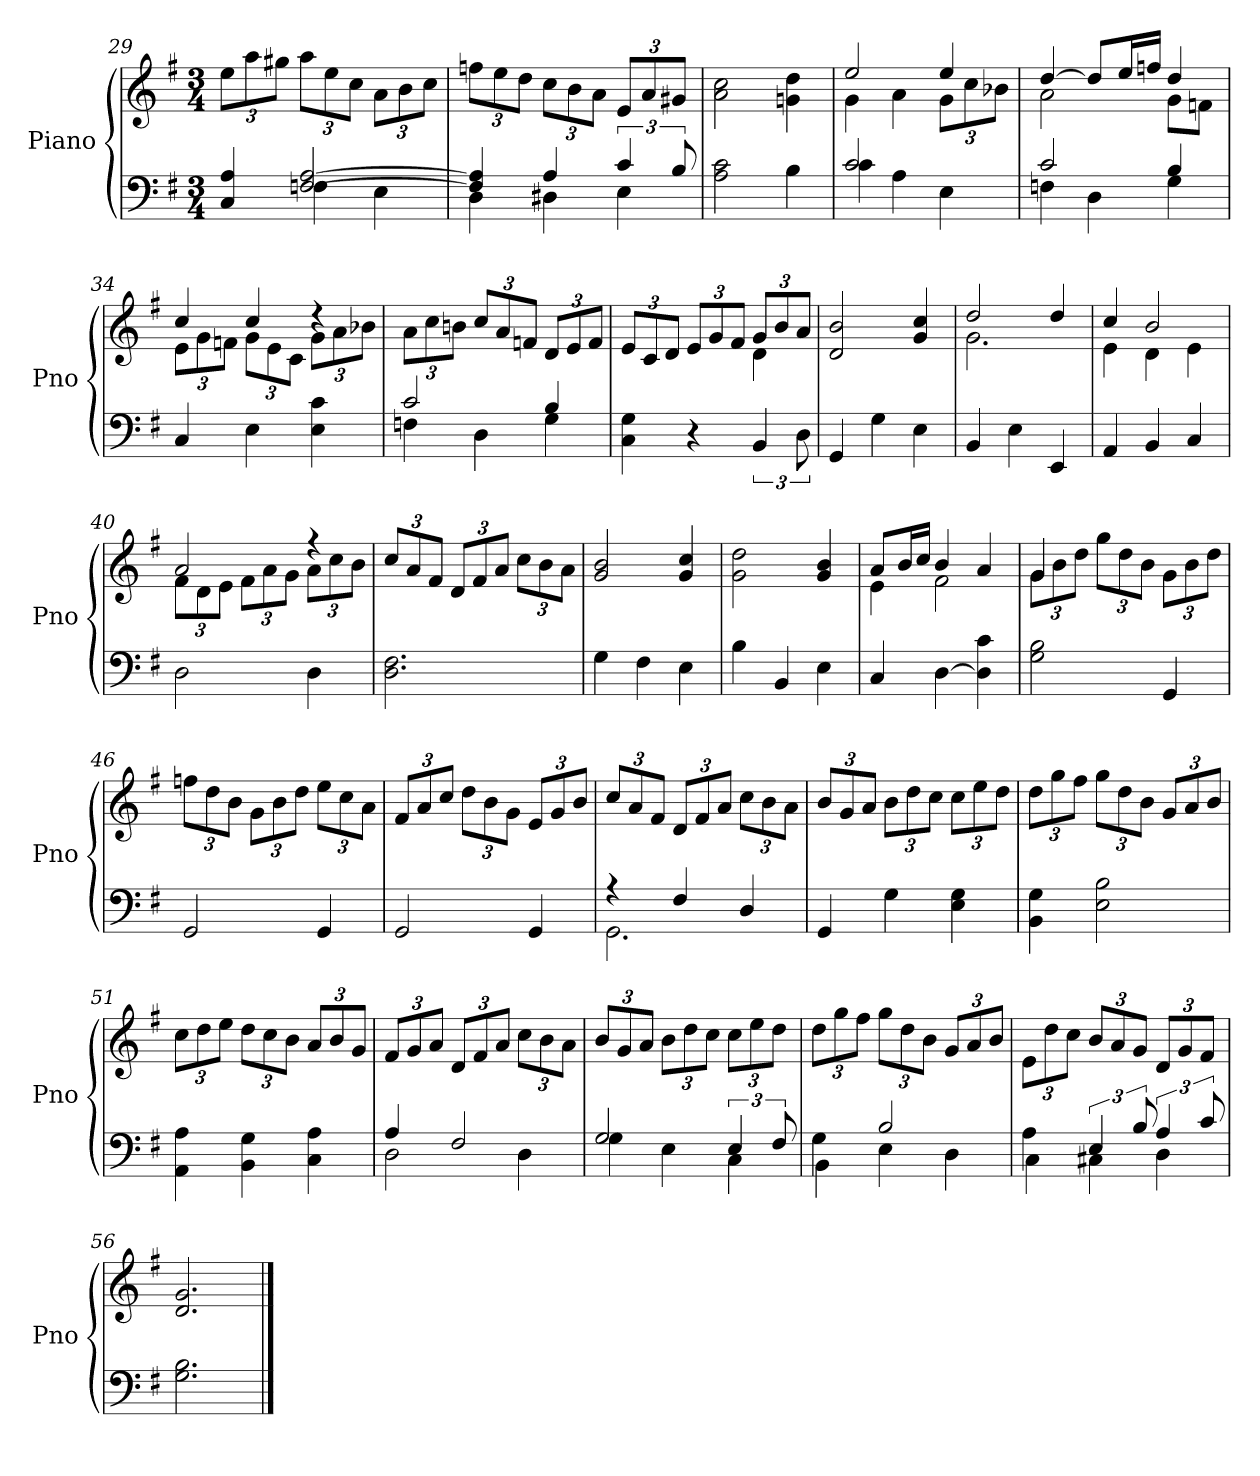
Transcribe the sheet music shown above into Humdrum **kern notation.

**kern	**kern
*part1	*part1
*staff2	*staff1
*I"Piano	*
*I'Pno	*
*clefF4	*clefG2
*k[f#]	*k[f#]
*G:	*G:
*M3/4	*M3/4
=29	=29
*^	*
*	*	*Xbrackettup
4C/ 4A/	4ryy	12ee\L
.	.	12aa\
.	.	12gg#X\J
[2Fn/ [2A/	4F\	12aa\L
.	.	12ee\
.	.	12cc\J
.	4E\	12a\L
.	.	12b\
.	.	12cc\J
=30	=30	=30
4F/] 4A/]	4D\	12ffn\L
.	.	12ee\
.	.	12dd\J
4A/	4D#X\	12cc\L
.	.	12b\
.	.	12a\J
6c/	4E\	12e/L
.	.	12a/
12B/	.	12g#X/J
*v	*v	*
=31	=31
2A\ 2c\	2a\ 2cc\
4B\	4gni\ 4dd\
!!LO:PB:g=z
=32	=32
*^	*^
2c/	4c\	2ee/	4g\
.	4A\	.	4a\
4reyy	4E\	4ee/	12g\L
.	.	.	12cc\
.	.	.	12b-X\J
=33	=33	=33	=33
2c/	4Fn\	[4dd/	2a\
.	4D\	8dd/L]	.
.	.	16ee/L	.
.	.	16ffn/JJ	.
4B/	4G\	4dd/	8g\L
.	.	.	8fn\J
*v	*v	*	*
=34	=34	=34
4C/	4cc/	12e\L
.	.	12g\
.	.	12fn\J
4E\	4cc/	12g\L
.	.	12e\
.	.	12c\J
4E\ 4c\	4rdd	12g\L
.	.	12a\
.	.	12b-X\J
*	*v	*v
=35	=35
*^	*
2c/	4Fn\	12a\L
.	.	12cc\
.	.	12bni\J
.	4D\	12cc/L
.	.	12a/
.	.	12fn/J
4B/	4G\	12d/L
.	.	12e/
.	.	12f/J
*v	*v	*
!!LO:LB:g=z
=36	=36
*	*^
4C\ 4G\	12e/L	2ryy
.	12c/	.
.	12d/J	.
4r	12e/L	.
.	12g/	.
.	12f#i/J	.
6BB/	12g/L	4d\
.	12b/	.
12D\	12a/J	.
*	*v	*v
=37	=37
4GG/	2d/ 2b/
4G\	.
4E\	4g/ 4cc/
=38	=38
*	*^
4BB/	2dd/	2.g\
4E\	.	.
4EE/	4dd/	.
=39	=39	=39
4AA/	4cc/	4e\
4BB/	2b/	4d\
4C/	.	4e\
=40	=40	=40
2D\	2a/	12f#\L
.	.	12d\
.	.	12e\J
.	.	12f#\L
.	.	12a\
.	.	12g\J
4D\	4rff	12a\L
.	.	12cc\
.	.	12b\J
*	*v	*v
=41	=41
2.D\ 2.F#\	12cc/L
.	12a/
.	12f#/J
.	12d/L
.	12f#/
.	12a/J
.	12cc\L
.	12b\
.	12a\J
!!LO:LB:g=z
=42	=42
4G\	2g/ 2b/
4F#\	.
4E\	4g/ 4cc/
=43	=43
4B\	2g\ 2dd\
4BB/	.
4E\	4g/ 4b/
=44	=44
*	*^
4C/	8a/L	4e\
.	16b/L	.
.	16cc/JJ	.
[4D\	4b/	2f#\
4D\] 4c\	4a/	.
=45	=45	=45
2G\ 2B\	4g/	12g\L
.	.	12b\
.	.	12dd\J
.	2reeeyy	12gg\L
.	.	12dd\
.	.	12b\J
4GG/	.	12g\L
.	.	12b\
.	.	12dd\J
*	*v	*v
=46	=46
2GG/	12ffn\L
.	12dd\
.	12b\J
.	12g\L
.	12b\
.	12dd\J
4GG/	12ee\L
.	12cc\
.	12a\J
=47	=47
2GG/	12f#i/L
.	12a/
.	12cc/J
.	12dd\L
.	12b\
.	12g\J
4GG/	12e/L
.	12g/
.	12b/J
!!LO:LB:g=z
=48	=48
*^	*
4r	2.GG\	12cc/L
.	.	12a/
.	.	12f#/J
4F#/	.	12d/L
.	.	12f#/
.	.	12a/J
4D/	.	12cc\L
.	.	12b\
.	.	12a\J
*v	*v	*
=49	=49
4GG/	12b/L
.	12g/
.	12a/J
4G\	12b\L
.	12dd\
.	12cc\J
4E\ 4G\	12cc\L
.	12ee\
.	12dd\J
=50	=50
4BB\ 4G\	12dd\L
.	12gg\
.	12ff#\J
2E\ 2B\	12gg\L
.	12dd\
.	12b\J
.	12g/L
.	12a/
.	12b/J
=51	=51
4AA\ 4A\	12cc\L
.	12dd\
.	12ee\J
4BB\ 4G\	12dd\L
.	12cc\
.	12b\J
4C\ 4A\	12a/L
.	12b/
.	12g/J
!!LO:LB:g=z
=52	=52
*^	*
4A/	2D\	12f#/L
.	.	12g/
.	.	12a/J
2F#/	.	12d/L
.	.	12f#/
.	.	12a/J
.	4D\	12cc\L
.	.	12b\
.	.	12a\J
=53	=53	=53
2G/	4G\	12b/L
.	.	12g/
.	.	12a/J
.	4E\	12b\L
.	.	12dd\
.	.	12cc\J
6E/	4C\	12cc\L
.	.	12ee\
12F#/	.	12dd\J
=54	=54	=54
4G\	4BB\	12dd\L
.	.	12gg\
.	.	12ff#\J
2B/	4E\	12gg\L
.	.	12dd\
.	.	12b\J
.	4D\	12g/L
.	.	12a/
.	.	12b/J
=55	=55	=55
4A\	4C\	12e\L
.	.	12dd\
.	.	12cc\J
6E/	4C#X\	12b/L
.	.	12a/
12B/	.	12g/J
6A/	4D\	12d/L
.	.	12g/
12c/	.	12f#/J
*v	*v	*
=56	=56
2.G\ 2.B\	2.d/ 2.g/
==	==
*-	*-
